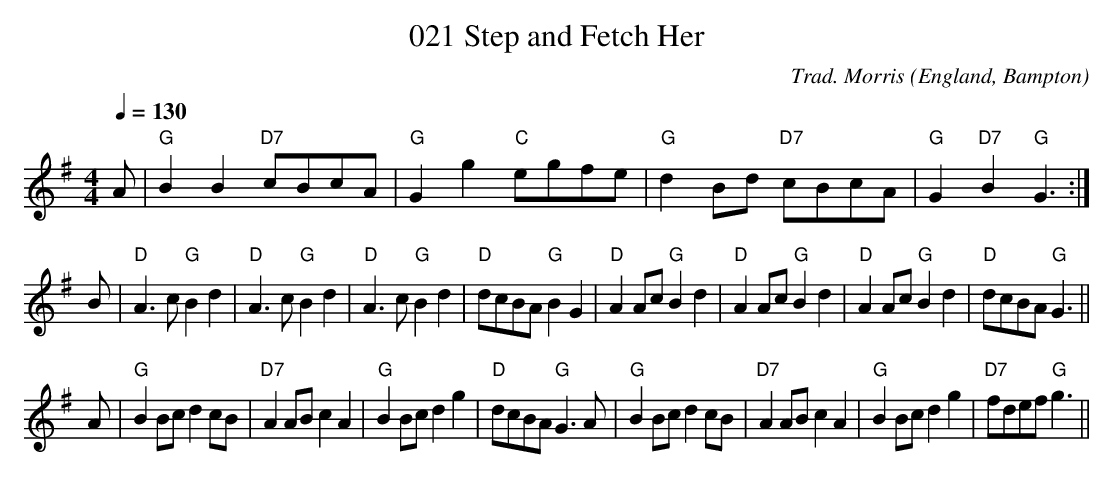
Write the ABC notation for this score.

X:1
T:021 Step and Fetch Her
C:Trad. Morris
O:England, Bampton
M:4/4
L:1/8
Q:1/4=130
K:G
A|"G"B2B2 "D7"cBcA|"G"G2g2 "C"egfe|"G"d2Bd "D7"cBcA|"G"G2 "D7"B2 "G"G3:|
B|"D"A3 c "G"B2d2|"D"A3 c "G"B2d2|"D"A3 c "G"B2d2|"D"dcBA "G"B2 G2|"D"A2Ac "G"B2d2|"D"A2Ac "G"B2d2|"D"A2Ac "G"B2d2|"D"dcBA "G"G3||
A|"G"B2Bc d2cB|"D7"A2AB c2A2|"G"B2Bc d2g2|"D"dcBA "G"G3 A|"G"B2Bc d2cB|"D7"A2AB c2A2|"G"B2Bc d2g2|"D7"fdef "G"g3||
